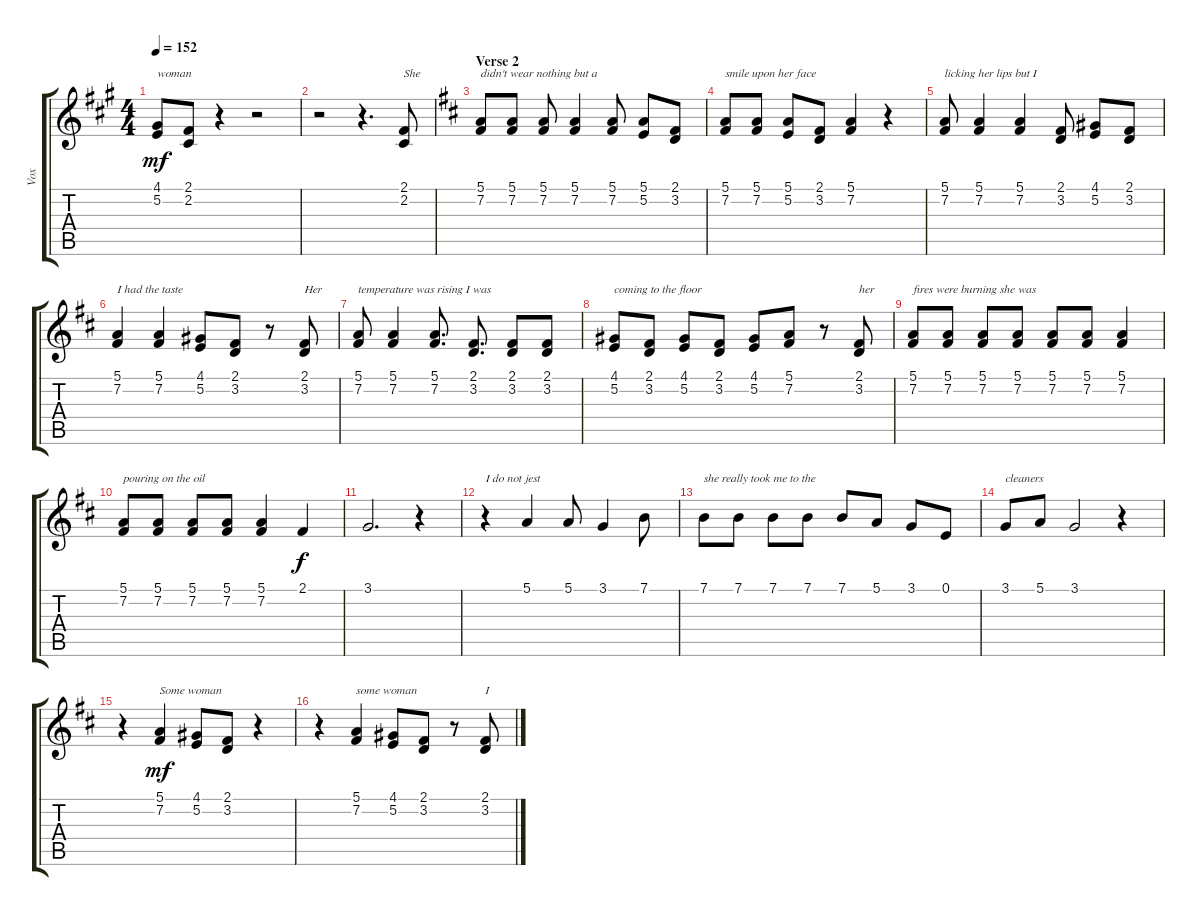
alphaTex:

\track ("Vox" "Vox") {instrument violin}
\staff {score tabs}
\tuning (E4 B3 G3 D3 A2 E2) {hide}
\ts (4 4)
\tempo 152
\clef g2
\ks f#minor
(4.1 5.2).8{txt "woman" dy mf} (2.1 2.2).8 r.4 r.2 |
r.2 r.4{d} (2.1 2.2).8{txt "She"} |
\section ("" "Verse 2")
\ks bminor
(5.1 7.2).8{txt "didn't wear nothing but a"} (5.1 7.2).8 (5.1 7.2).8 (5.1 7.2).4 (5.1 7.2).8 (5.1 5.2).8 (2.1 3.2).8 |
(5.1 7.2).8{txt "smile upon her face"} (5.1 7.2).8 (5.1 5.2).8 (2.1 3.2).8 (5.1 7.2).4 r.4 |
(5.1 7.2).8{txt "licking her lips but I"} (5.1 7.2).4 (5.1 7.2).4 (2.1 3.2).8 (4.1 5.2).8 (2.1 3.2).8 |
(5.1 7.2).4{txt "I had the taste"} (5.1 7.2).4 (4.1 5.2).8 (2.1 3.2).8 r.8 (2.1 3.2).8{txt "Her"} |
(5.1 7.2).8{txt "temperature was rising I was"} (5.1 7.2).4 (5.1 7.2).8{d} (2.1 3.2).8{d} (2.1 3.2).8 (2.1 3.2).8 |
(4.1 5.2).8{txt "coming to the floor"} (2.1 3.2).8 (4.1 5.2).8 (2.1 3.2).8 (4.1 5.2).8 (5.1 7.2).8 r.8 (2.1 3.2).8{txt "her"} |
(5.1 7.2).8{txt "fires were burning she was"} (5.1 7.2).8 (5.1 7.2).8 (5.1 7.2).8 (5.1 7.2).8 (5.1 7.2).8 (5.1 7.2).4 |
(5.1 7.2).8{txt "pouring on the oil"} (5.1 7.2).8 (5.1 7.2).8 (5.1 7.2).8 (5.1 7.2).4 2.1.4{dy f} |
3.1.2{d} r.4 |
r.4{txt "I do not jest"} 5.1.4 5.1.8 3.1.4 7.1.8 |
7.1.8{txt "she really took me to the"} 7.1.8 7.1.8 7.1.8 7.1.8 5.1.8 3.1.8 0.1.8 |
3.1.8{txt "cleaners"} 5.1.8 3.1.2 r.4 |
r.4 (5.1 7.2).4{txt "Some woman" dy mf} (4.1 5.2).8 (2.1 3.2).8 r.4 |
r.4 (5.1 7.2).4{txt "some woman"} (4.1 5.2).8 (2.1 3.2).8 r.8 (2.1 3.2).8{txt "I"}
